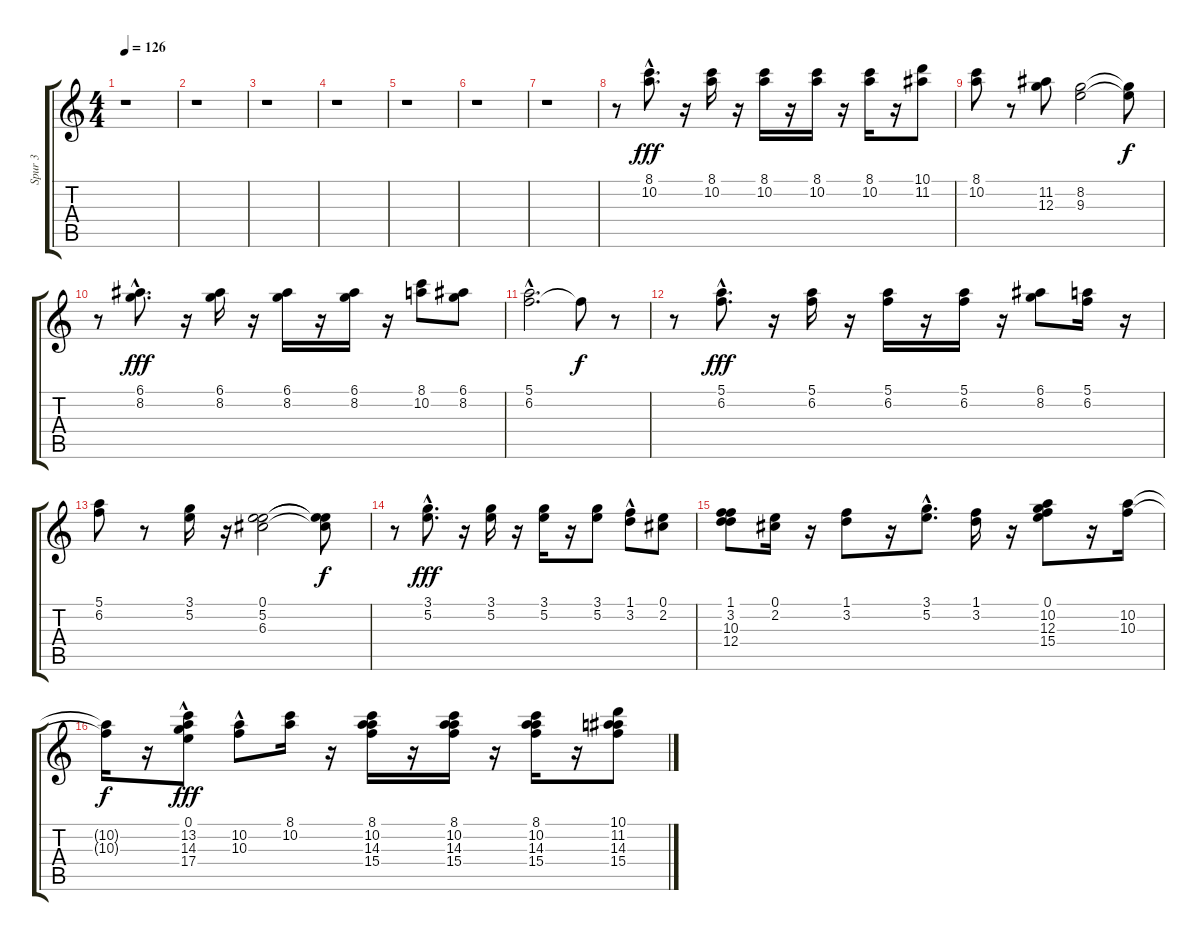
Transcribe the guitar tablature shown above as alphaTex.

\track ("Spur 3" "Spur 3") {instrument acousticguitarsteel}
\staff {score tabs}
\tuning (E4 B3 G3 D3 A2 E2) {hide}
\ts (4 4)
\tempo 126
\clef g2
\ks c
r.1{dy fff} |
r.1 |
r.1 |
r.1 |
r.1 |
r.1 |
r.1 |
r.8 (8.1{hac} 10.2).8{d} r.16 (8.1 10.2).16 r.16 (8.1 10.2).16 r.16 (8.1 10.2).16 r.16 (8.1 10.2).16 r.16 (10.1 11.2).8 |
(8.1 10.2).8 r.8 (11.2 12.3).8 (8.2 9.3).2 (8.2{t} 9.3{t}).8{dy f} |
r.8 (6.1{hac} 8.2{hac}).8{d dy fff} r.16 (6.1 8.2).16 r.16 (6.1 8.2).16 r.16 (6.1 8.2).16 r.16 (8.1 10.2).8 (6.1 8.2).8 |
(5.1{hac} 6.2{hac}).2{d} 6.2{t}.8{dy f} r.8 |
r.8 (5.1 6.2{hac}).8{d dy fff} r.16 (5.1 6.2).16 r.16 (5.1 6.2).16 r.16 (5.1 6.2).16 r.16 (6.1 8.2).8 (5.1 6.2).16 r.16 |
(5.1 6.2).8 r.8 (3.1 5.2).16 r.16 (0.1 5.2 6.3).2 (0.1{t} 5.2{t} 6.3{t}).8{dy f} |
r.8 (3.1{hac} 5.2{hac}).8{d dy fff} r.16 (3.1 5.2).16 r.16 (3.1 5.2).16 r.16 (3.1 5.2).8 (1.1 3.2{hac}).8 (0.1 2.2).8 |
(1.1 3.2 10.3 12.4).8 (0.1 2.2).16 r.16 (1.1 3.2).8 r.16 (3.1{hac} 5.2{hac}).8{d} (1.1 3.2).16 r.16 (0.1 10.2 12.3 15.4).8 r.16 (10.2 10.3).16 |
(10.2{t} 10.3{t}).16{dy f} r.16 (0.1 13.2{hac} 14.3 17.4).8{dy fff} (10.2 10.3{hac}).8 (8.1 10.2).16 r.16 (8.1 10.2 14.3 15.4).16 r.16 (8.1 10.2 14.3 15.4).16 r.16 (8.1 10.2 14.3 15.4).16 r.16 (10.1 11.2 14.3 15.4).8
